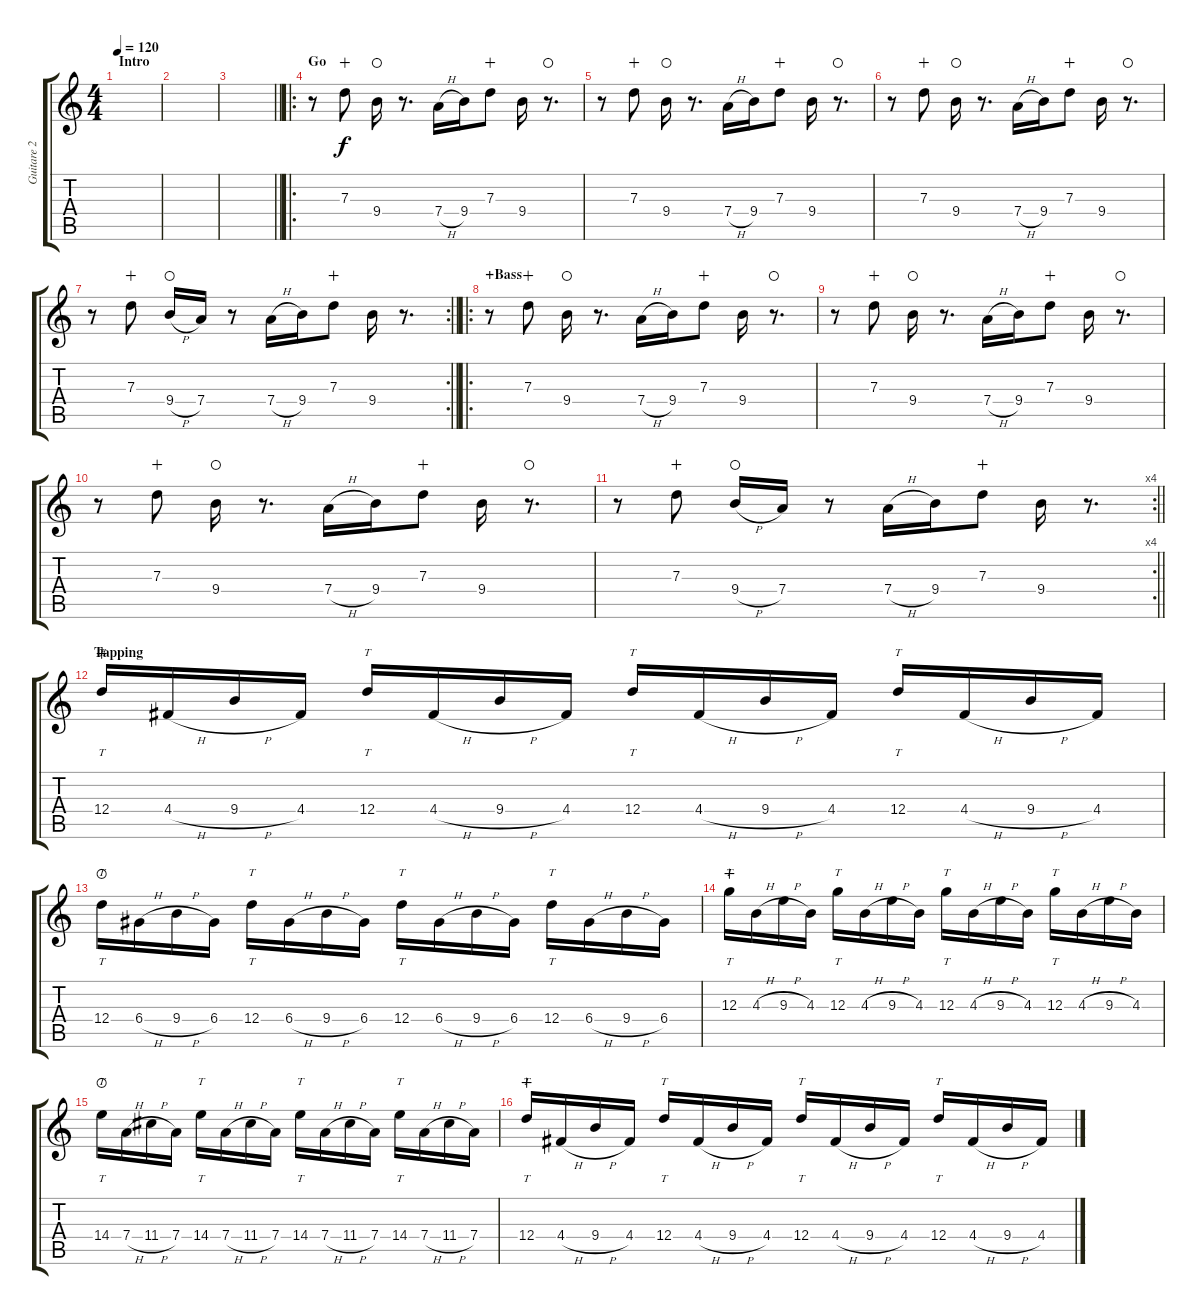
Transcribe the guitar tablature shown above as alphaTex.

\track ("Guitare 2" "Guitare 2") {instrument distortionguitar}
\staff {score tabs}
\tuning (E4 B3 G3 D3 A2 E2) {hide}
\ts (4 4)
\section ("" "Intro")
\tempo 120
\clef g2
\ks c
|
|
\barLineRight lightlight
|
\ro
\section ("" "Go")
r.8 7.3.8{wahc} 9.4.16{waho} r.8{d} 7.4{h}.16 9.4.16 7.3.8{wahc} 9.4.16 r.8{d waho} |
r.8 7.3.8{wahc} 9.4.16{waho} r.8{d} 7.4{h}.16 9.4.16 7.3.8{wahc} 9.4.16 r.8{d waho} |
r.8 7.3.8{wahc} 9.4.16{waho} r.8{d} 7.4{h}.16 9.4.16 7.3.8{wahc} 9.4.16 r.8{d waho} |
\rc 2
\barLineRight lightlight
r.8 7.3.8{wahc} 9.4{h}.16{waho} 7.4.16 r.8 7.4{h}.16 9.4.16 7.3.8{wahc} 9.4.16 r.8{d} |
\ro
\section ("" "+Bass")
r.8 7.3.8{wahc} 9.4.16{waho} r.8{d} 7.4{h}.16 9.4.16 7.3.8{wahc} 9.4.16 r.8{d waho} |
r.8 7.3.8{wahc} 9.4.16{waho} r.8{d} 7.4{h}.16 9.4.16 7.3.8{wahc} 9.4.16 r.8{d waho} |
r.8 7.3.8{wahc} 9.4.16{waho} r.8{d} 7.4{h}.16 9.4.16 7.3.8{wahc} 9.4.16 r.8{d waho} |
\rc 4
\barLineRight lightlight
r.8 7.3.8{wahc} 9.4{h}.16{waho} 7.4.16 r.8 7.4{h}.16 9.4.16 7.3.8{wahc} 9.4.16 r.8{d} |
\section ("" "Tapping")
12.4.16{tt wahc} 4.4{h}.16 9.4{h}.16 4.4.16 12.4.16{tt} 4.4{h}.16 9.4{h}.16 4.4.16 12.4.16{tt} 4.4{h}.16 9.4{h}.16 4.4.16 12.4.16{tt} 4.4{h}.16 9.4{h}.16 4.4.16 |
12.4.16{tt waho} 6.4{h}.16 9.4{h}.16 6.4.16 12.4.16{tt} 6.4{h}.16 9.4{h}.16 6.4.16 12.4.16{tt} 6.4{h}.16 9.4{h}.16 6.4.16 12.4.16{tt} 6.4{h}.16 9.4{h}.16 6.4.16 |
12.3.16{tt wahc} 4.3{h}.16 9.3{h}.16 4.3.16 12.3.16{tt} 4.3{h}.16 9.3{h}.16 4.3.16 12.3.16{tt} 4.3{h}.16 9.3{h}.16 4.3.16 12.3.16{tt} 4.3{h}.16 9.3{h}.16 4.3.16 |
14.4.16{tt waho} 7.4{h}.16 11.4{h}.16 7.4.16 14.4.16{tt} 7.4{h}.16 11.4{h}.16 7.4.16 14.4.16{tt} 7.4{h}.16 11.4{h}.16 7.4.16 14.4.16{tt} 7.4{h}.16 11.4{h}.16 7.4.16 |
12.4.16{tt wahc} 4.4{h}.16 9.4{h}.16 4.4.16 12.4.16{tt} 4.4{h}.16 9.4{h}.16 4.4.16 12.4.16{tt} 4.4{h}.16 9.4{h}.16 4.4.16 12.4.16{tt} 4.4{h}.16 9.4{h}.16 4.4.16
